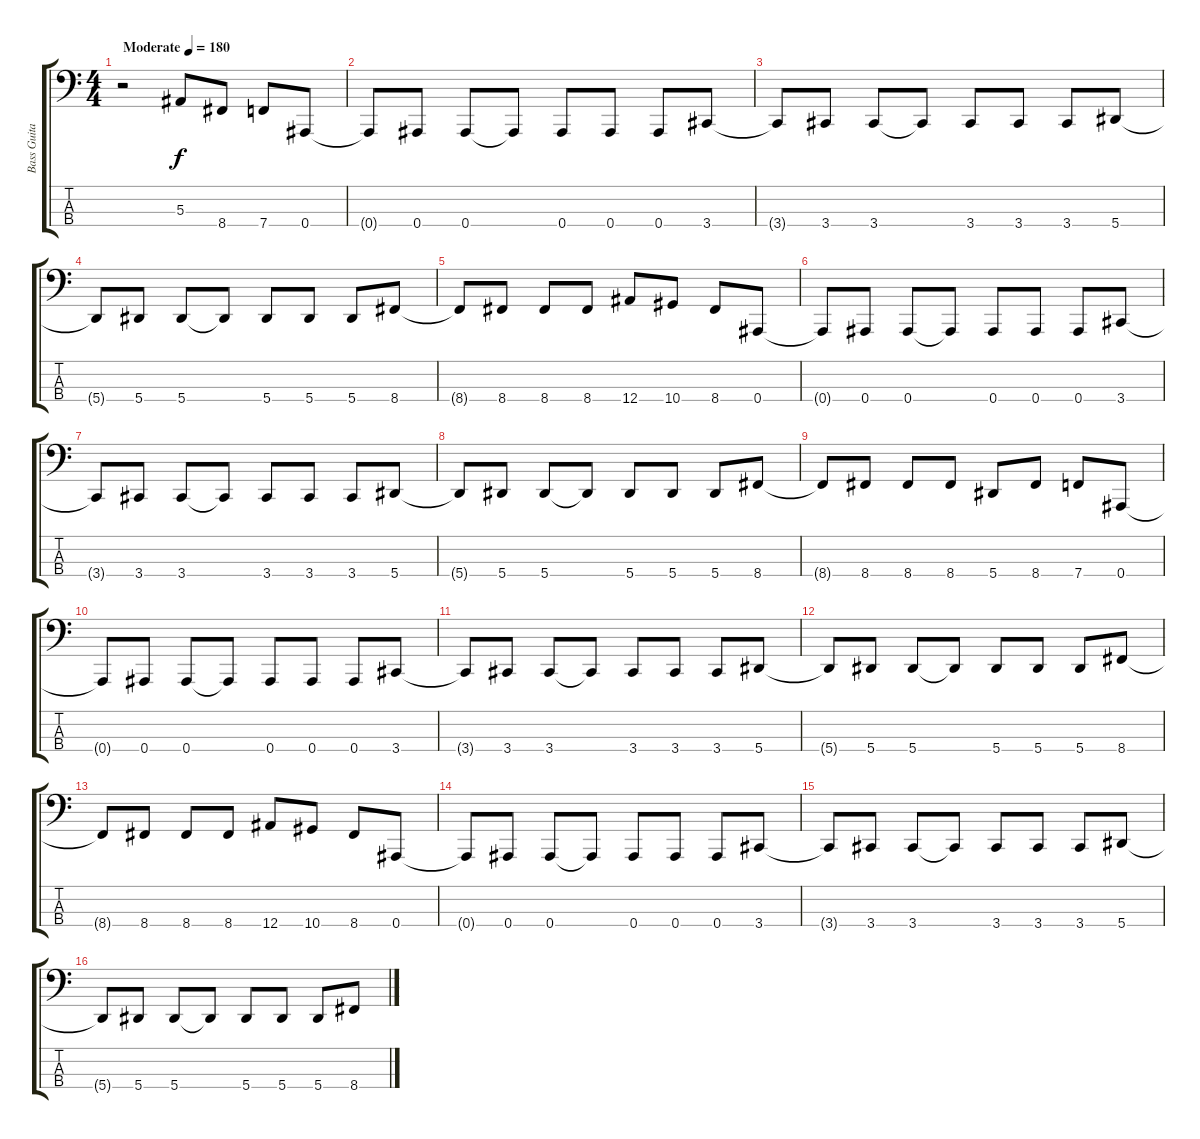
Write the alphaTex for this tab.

\track ("Bass Guitar" "Bass Guita") {instrument electricbassfinger}
\staff {score tabs}
\tuning (Eb2 Bb1 F1 Bb0) {hide}
\ts (4 4)
\tempo (180 "Moderate")
\clef f4
\ks c
r.2{dy f instrument electricbassfinger} 5.3.8 8.4.8 7.4.8 0.4.8 |
0.4{t}.8 0.4.8 0.4.8 0.4{t}.8 0.4.8 0.4.8 0.4.8 3.4.8 |
3.4{t}.8 3.4.8 3.4.8 3.4{t}.8 3.4.8 3.4.8 3.4.8 5.4.8 |
5.4{t}.8 5.4.8 5.4.8 5.4{t}.8 5.4.8 5.4.8 5.4.8 8.4.8 |
8.4{t}.8 8.4.8 8.4.8 8.4.8 12.4.8 10.4.8 8.4.8 0.4.8 |
0.4{t}.8 0.4.8 0.4.8 0.4{t}.8 0.4.8 0.4.8 0.4.8 3.4.8 |
3.4{t}.8 3.4.8 3.4.8 3.4{t}.8 3.4.8 3.4.8 3.4.8 5.4.8 |
5.4{t}.8 5.4.8 5.4.8 5.4{t}.8 5.4.8 5.4.8 5.4.8 8.4.8 |
8.4{t}.8 8.4.8 8.4.8 8.4.8 5.4.8 8.4.8 7.4.8 0.4.8 |
0.4{t}.8 0.4.8 0.4.8 0.4{t}.8 0.4.8 0.4.8 0.4.8 3.4.8 |
3.4{t}.8 3.4.8 3.4.8 3.4{t}.8 3.4.8 3.4.8 3.4.8 5.4.8 |
5.4{t}.8 5.4.8 5.4.8 5.4{t}.8 5.4.8 5.4.8 5.4.8 8.4.8 |
8.4{t}.8 8.4.8 8.4.8 8.4.8 12.4.8 10.4.8 8.4.8 0.4.8 |
0.4{t}.8 0.4.8 0.4.8 0.4{t}.8 0.4.8 0.4.8 0.4.8 3.4.8 |
3.4{t}.8 3.4.8 3.4.8 3.4{t}.8 3.4.8 3.4.8 3.4.8 5.4.8 |
5.4{t}.8 5.4.8 5.4.8 5.4{t}.8 5.4.8 5.4.8 5.4.8 8.4.8
